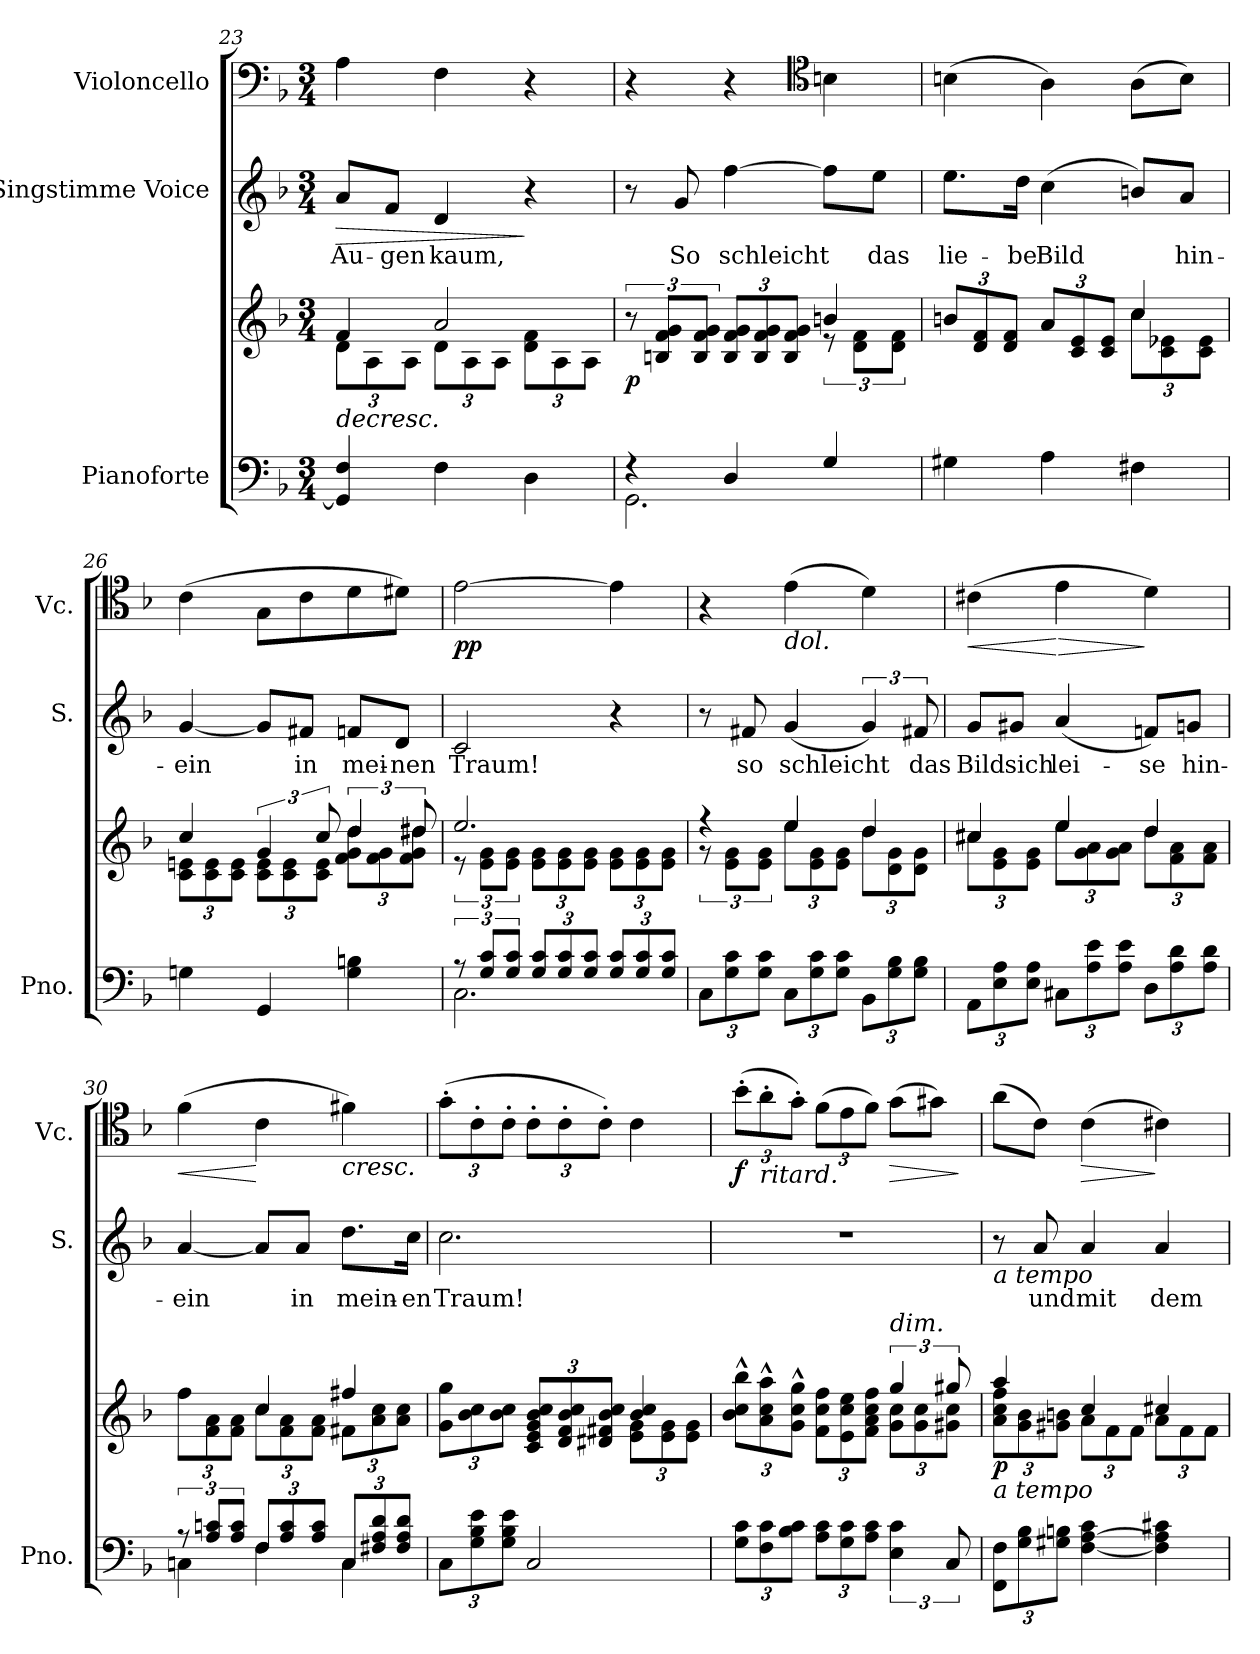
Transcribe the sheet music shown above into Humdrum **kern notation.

**kern	**kern	**dynam	**kern	**text	**dynam	**kern	**dynam
*part3	*part3	*part3	*part2	*part2	*part2	*part1	*part1
*staff4	*staff3	*staff3/4	*staff2	*staff2	*staff2	*staff1	*staff1
*I"Pianoforte	*	*	*I"Singstimme Voice	*	*	*I"Violoncello	*
*I'Pno.	*	*	*I'S.	*	*	*I'Vc.	*
!!LO:LB:g=z
*clefF4	*clefG2	*	*clefG2	*	*	*clefF4	*
*k[b-]	*k[b-]	*	*k[b-]	*	*	*k[b-]	*
*M3/4	*M3/4	*	*M3/4	*	*	*M3/4	*
=23	=23	=23	=23	=23	=23	=23	=23
!	!	!LO:HP:b	!	!	!	!	!
*	*^	*	*	*	*	*	*
*	*	*Xbrackettup	*	*	*	*	*	*
!	!	!	!	!	!LO:LY:b	!LO:HP:b	!	!
4GG/] 4F/	4f/	12d\L	>	8a/L	Au-	>	4A\	.
.	.	12A\	.	.	.	.	.	.
!	!	!	!	!	!LO:LY:b	!	!	!
.	.	.	.	8f/J	-gen	.	.	.
.	.	12A\J	.	.	.	.	.	.
!	!	!	!	!	!LO:LY:b	!	!	!
4F\	2a/	12d\L	.	4d/	kaum,	.	4F\	.
.	.	12A\	.	.	.	.	.	.
.	.	12A\J	.	.	.	.	.	.
4D\	.	12d\ 12f\L	.	4r	.	]	4r	.
.	.	12A\	.	.	.	.	.	.
.	.	12A\J	.	.	.	.	.	.
=24	=24	=24	=24	=24	=24	=24	=24	=24
*^	*	*	*	*	*	*	*	*
*	*	*brackettup	*	*	*	*	*	*	*
!	!	!	!	!LO:DY:b	!	!	!	!	!
4r	2.GG\	12r	2ryy	p	8r	.	.	4r	.
.	.	12Bn/ 12f/ 12g/L	.	.	.	.	.	.	.
!	!	!	!	!	!	!LO:LY:b	!	!	!
.	.	.	.	.	8g/	So	.	.	.
.	.	12B/ 12f/ 12g/J	.	.	.	.	.	.	.
*	*	*Xbrackettup	*	*	*	*	*	*	*
!	!	!	!	!	!	!LO:LY:b	!	!	!
4D/	.	12B/ 12f/ 12g/L	.	.	[4ff\	schleicht	.	4r	.
.	.	12B/ 12f/ 12g/	.	.	.	.	.	.	.
.	.	12B/ 12f/ 12g/J	.	.	.	.	.	.	.
*	*	*	*	*	*	*	*	*clefC4	*
*	*	*	*brackettup	*	*	*	*	*	*
4G/	.	4bn/	12r	.	8ff\L]	.	.	4Bn\	.
.	.	.	12d\ 12f\L	.	.	.	.	.	.
!	!	!	!	!	!	!LO:LY:b	!	!	!
.	.	.	.	.	8ee\J	das	.	.	.
.	.	.	12d\ 12f\J	.	.	.	.	.	.
*v	*v	*	*	*	*	*	*	*	*
*	*v	*v	*	*	*	*	*	*
.	.	]	.	.	.	.	.
=25	=25	=25	=25	=25	=25	=25	=25
*	*Xbrackettup	*	*	*	*	*	*
*	*^	*	*	*	*	*	*
!	!	!	!	!	!LO:LY:b	!	!	!
4G#X\	12bn/L	2ryy	.	8.ee\L	lie-	.	(4Bn\	.
.	12d/ 12f/	.	.	.	.	.	.	.
.	12d/ 12f/J	.	.	.	.	.	.	.
!	!	!	!	!	!LO:LY:b	!	!	!
.	.	.	.	16dd\Jk	-be	.	.	.
!	!	!	!	!	!LO:LY:b	!	!	!
4A\	12a/L	.	.	(4cc\	Bild	.	4A\)	.
.	12c/ 12e/	.	.	.	.	.	.	.
.	12c/ 12e/J	.	.	.	.	.	.	.
4F#X\	4cc/	12cc\L	.	8bn/L)	.	.	(8A\L	.
.	.	12c\ 12e-X\	.	.	.	.	.	.
!	!	!	!	!	!LO:LY:b	!	!	!
.	.	.	.	8a/J	hin-	.	8B\J)	.
.	.	12c\ 12e-\J	.	.	.	.	.	.
=26	=26	=26	=26	=26	=26	=26	=26	=26
!	!	!	!	!	!LO:LY:b	!	!	!
4Gn\	4cc/	12c\ 12en\L	.	[4g/	-ein	.	(4c\	.
.	.	12c\ 12e\	.	.	.	.	.	.
.	.	12c\ 12e\J	.	.	.	.	.	.
*	*brackettup	*Xbrackettup	*	*	*	*	*	*
4GG/	6g/	12c\ 12e\L	.	8g/L]	.	.	8G\L	.
.	.	12c\ 12e\	.	.	.	.	.	.
!	!	!	!	!	!LO:LY:b	!	!	!
.	.	.	.	8f#X/J	in	.	8c\	.
.	12cc/	12c\ 12e\J	.	.	.	.	.	.
*	*brackettup	*Xbrackettup	*	*	*	*	*	*
!	!	!	!	!	!LO:LY:b	!	!	!
4G\ 4Bn\	6dd	12f\ 12g\ 12dd\L	.	8fn/L	mei-	.	8d\	.
.	.	12f\ 12g\	.	.	.	.	.	.
!	!	!	!	!	!LO:LY:b	!	!	!
.	.	.	.	8d/J	-nen	.	8d#X\J)	.
.	12dd#X/	12f\ 12g\ 12dd#\J	.	.	.	.	.	.
!!LO:PB:g=z
=27	=27	=27	=27	=27	=27	=27	=27	=27
*^	*	*	*	*	*	*	*	*
*	*	*	*brackettup	*	*	*	*	*	*
!	!	!	!	!	!	!LO:LY:b	!	!	!LO:DY:b
12r	2.C\	2.ee/	12r	.	2c/	Traum!	.	[2e>\	pp
12G/ 12c/L	.	.	12e\ 12g\L	.	.	.	.	.	.
12G/ 12c/J	.	.	12e\ 12g\J	.	.	.	.	.	.
*Xbrackettup	*	*	*Xbrackettup	*	*	*	*	*	*
12G/ 12c/L	.	.	12e\ 12g\L	.	.	.	.	.	.
12G/ 12c/	.	.	12e\ 12g\	.	.	.	.	.	.
12G/ 12c/J	.	.	12e\ 12g\J	.	.	.	.	.	.
12G/ 12c/L	.	.	12e\ 12g\L	.	4r	.	.	4e\]	.
12G/ 12c/	.	.	12e\ 12g\	.	.	.	.	.	.
12G/ 12c/J	.	.	12e\ 12g\J	.	.	.	.	.	.
*v	*v	*	*	*	*	*	*	*	*
!!LO:PB:g=z
=28	=28	=28	=28	=28	=28	=28	=28	=28
*	*	*brackettup	*	*	*	*	*	*
12C\L	4r	12r	.	8r	.	.	4r	.
12G\ 12c\	.	12e\ 12g\L	.	.	.	.	.	.
!	!	!	!	!	!LO:LY:b	!	!	!
.	.	.	.	8f#X/	so	.	.	.
12G\ 12c\J	.	12e\ 12g\J	.	.	.	.	.	.
*	*	*Xbrackettup	*	*	*	*	*	*
!	!	!	!	!	!	!	!LO:TX:b:i:t=dol.	!
!	!	!	!	!	!LO:LY:b	!	!	!
12C\L	4ee/	12ee\L	.	(4g/	schleicht	.	(4e\	.
12G\ 12c\	.	12e\ 12g\	.	.	.	.	.	.
12G\ 12c\J	.	12e\ 12g\J	.	.	.	.	.	.
12BB-\L	4dd/	12dd\L	.	6g/)	.	.	4d\)	.
12G\ 12B-\	.	12d\ 12g\	.	.	.	.	.	.
!	!	!	!	!	!LO:LY:b	!	!	!
12G\ 12B-\J	.	12d\ 12g\J	.	12f#X/	das	.	.	.
=29	=29	=29	=29	=29	=29	=29	=29	=29
!	!	!	!	!	!LO:LY:b	!	!	!LO:HP:b
12AA\L	4cc#X/	12cc#\L	.	8g/L	Bild	.	(4c#X\	<
12E\ 12A\	.	12e\ 12g\	.	.	.	.	.	.
!	!	!	!	!	!LO:LY:b	!	!	!
.	.	.	.	8g#X/J	sich	.	.	.
12E\ 12A\J	.	12e\ 12g\J	.	.	.	.	.	.
!	!	!	!	!	!LO:LY:b	!	!	!LO:HP:n=1:b
12C#X\L	4ee/	12ee\L	.	(4a/	lei-	.	4e\	[ >
12A\ 12e\	.	12g\ 12a\	.	.	.	.	.	.
12A\ 12e\J	.	12g\ 12a\J	.	.	.	.	.	.
!	!	!	!	!	!LO:LY:b	!	!	!
12D\L	4dd/	12dd\L	.	8fn/L)	-se	.	4d\)	]
12A\ 12d\	.	12f\ 12a\	.	.	.	.	.	.
!	!	!	!	!	!LO:LY:b	!	!	!
.	.	.	.	8gn/J	hin-	.	.	.
12A\ 12d\J	.	12f\ 12a\J	.	.	.	.	.	.
=30	=30	=30	=30	=30	=30	=30	=30	=30
*brackettup	*	*	*	*	*	*	*	*
*^	*	*	*	*	*	*	*	*
!	!	!	!	!	!	!LO:LY:b	!	!	!LO:HP:b
12r	4Cn\	4ryy	12ff\L	.	[4a/	-ein	.	(4f\	<
12A/ 12cn/L	.	.	12f\ 12a\	.	.	.	.	.	.
12A/ 12c/J	.	.	12f\ 12a\J	.	.	.	.	.	.
*Xbrackettup	*	*	*	*	*	*	*	*	*
12F/L	4F\	4cc/	12cc\L	.	8a/L]	.	.	4c\	[
12A/ 12c/	.	.	12f\ 12a\	.	.	.	.	.	.
!	!	!	!	!	!	!LO:LY:b	!	!	!
.	.	.	.	.	8a/J	in	.	.	.
12A/ 12c/J	.	.	12f\ 12a\J	.	.	.	.	.	.
!	!	!	!	!	!	!	!	!LO:TX:b:i:t=cresc.	!
!	!	!	!	!	!	!LO:LY:b	!	!	!
12C/L	4C\	4ff#X/	12f#X\L	.	8.dd\L	mein-	.	4f#X\)	.
12F#X/ 12A/ 12d/	.	.	12a\ 12cc\	.	.	.	.	.	.
12F#/ 12A/ 12d/J	.	.	12a\ 12cc\J	.	.	.	.	.	.
!	!	!	!	!	!	!LO:LY:b	!	!	!
.	.	.	.	.	16cc\Jk	-en	.	.	.
*v	*v	*	*	*	*	*	*	*	*
=31	=31	=31	=31	=31	=31	=31	=31	=31
!	!	!	!	!	!LO:LY:b	!	!	!
*	*	*	*	*	*	*	*Xbrackettup	*
12C\L	4ryy	12g\ 12gg\L	.	2.cc\	Traum!	.	(12g'\L	.
12G\ 12B-\ 12e\	.	12b-\ 12cc\	.	.	.	.	12c'\	.
12G\ 12B-\ 12e\J	.	12b-\ 12cc\J	.	.	.	.	12c'\J	.
2C/	4ryy	12c/ 12e/ 12g/ 12b-/ 12cc/L	.	.	.	.	12c'\L	.
.	.	12d/ 12f/ 12b-/ 12cc/	.	.	.	.	12c'\	.
.	.	12d#X/ 12f#X/ 12b-/ 12cc/J	.	.	.	.	12c'\J)	.
.	4b-/ 4cc/	12e\ 12g\L	.	.	.	.	4c\	.
.	.	12e\ 12g\	.	.	.	.	.	.
.	.	12e\ 12g\J	.	.	.	.	.	.
!!LO:LB:g=z
=32	=32	=32	=32	=32	=32	=32	=32	=32
!	!	!	!	!	!	!	!	!LO:DY:b
12G\ 12c\L	12b-\^^ 12cc\^^ 12bb-\^^L	2ryy	.	2.r	.	.	(12b-'\L	f
!	!	!	!	!	!	!	!LO:TX:b:i:t=ritard.	!
12F\ 12c\	12a\^^ 12cc\^^ 12aa\^^	.	.	.	.	.	12a'\	.
!	!	!	!LO:DY:b	!	!	!	!	!
!	!	!	!LO:DY:n=1:b	!	!	!	!	!
12B-\ 12c\J	12g\^^ 12cc\^^ 12gg\^^J	.	ff other-dynamics	.	.	.	12g'\J)	.
12A\ 12c\L	12f\ 12cc\ 12ff\L	.	.	.	.	.	(12f\L	.
12G\ 12c\	12e\ 12cc\ 12ee\	.	.	.	.	.	12e\	.
12A\ 12c\J	12f\ 12a\ 12cc\ 12ff\J	.	.	.	.	.	12f\J)	.
*brackettup	*brackettup	*Xbrackettup	*	*	*	*	*	*
!	!LO:TX:a:i:t=dim.	!	!	!	!	!	!	!
!	!	!	!	!	!	!	!	!LO:HP:b
6E\ 6c\	6gg/	12g\ 12cc\L	.	.	.	.	(8g\L	>
.	.	12g\ 12cc\	.	.	.	.	.	.
.	.	.	.	.	.	.	8g#X\J)	.
12C/	12gg#X/	12g#X\ 12cc\J	.	.	.	.	.	.
*	*v	*v	*	*	*	*	*	*
.	.	.	.	.	.	.	]
!!LO:LB:g=z
=33	=33	=33	=33	=33	=33	=33	=33
*Xbrackettup	*	*	*	*	*	*	*
*	*^	*	*	*	*	*	*
!	!	!	!	!LO:TX:b:i:t=a tempo	!	!	!	!
!	!LO:TX:b:i:t=a tempo	!	!	!	!	!	!	!
!	!	!	!LO:DY:b	!	!	!	!	!
12FF\ 12F\L	4aa/	12a\ 12cc\ 12ff\L	p	8r	.	.	(8a\L	.
12G\ 12B-\	.	12g\ 12b-\	.	.	.	.	.	.
!	!	!	!	!	!LO:LY:b	!	!	!
.	.	.	.	8a/	und	.	8c\J)	.
12G#X\ 12Bn\J	.	12g#X\ 12bn\J	.	.	.	.	.	.
!	!	!	!	!	!LO:LY:b	!	!	!LO:HP:b
[4F\ [<4A\ 4c\	4cc/	12a\L	.	4a/	mit	.	(4c\	>
.	.	12f\	.	.	.	.	.	.
.	.	12f\J	.	.	.	.	.	.
!	!	!	!	!	!LO:LY:b	!	!	!
4F\] 4A\] 4c#X\	4cc#X/	12a\L	.	4a/	dem	.	4c#X\)	]
.	.	12f\	.	.	.	.	.	.
.	.	12f\J	.	.	.	.	.	.
*	*v	*v	*	*	*	*	*	*
=	=	=	=	=	=	=	=
*-	*-	*-	*-	*-	*-	*-	*-
